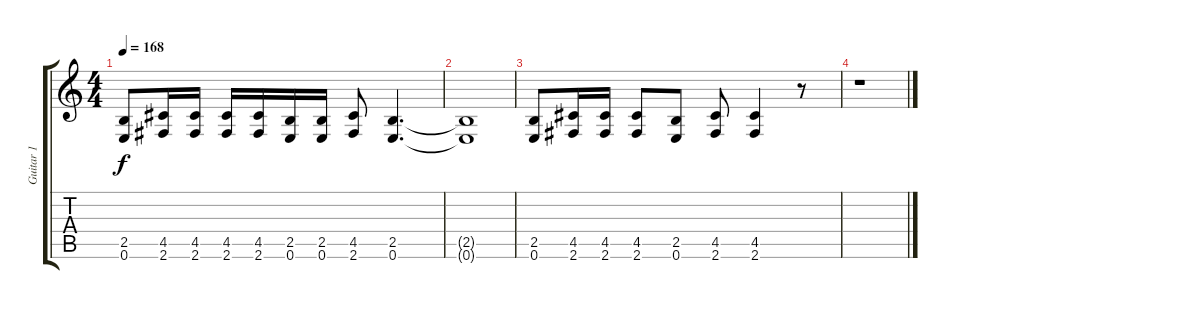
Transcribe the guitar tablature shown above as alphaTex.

\track ("Guitar 1" "Guitar 1") {instrument overdrivenguitar}
\staff {score tabs}
\tuning (E4 B3 G3 D3 A2 E2) {hide}
\ts (4 4)
\tempo 168
\clef g2
\ks c
(2.5 0.6).8{dy f} (4.5 2.6).16 (4.5 2.6).16 (4.5 2.6).16 (4.5 2.6).16 (2.5 0.6).16 (2.5 0.6).16 (4.5 2.6).8 (2.5 0.6).4{d} |
(2.5{t} 0.6{t}).1 |
(2.5 0.6).8 (4.5 2.6).16 (4.5 2.6).16 (4.5 2.6).8 (2.5 0.6).8 (4.5 2.6).8 (4.5 2.6).4 r.8 |
r.1
